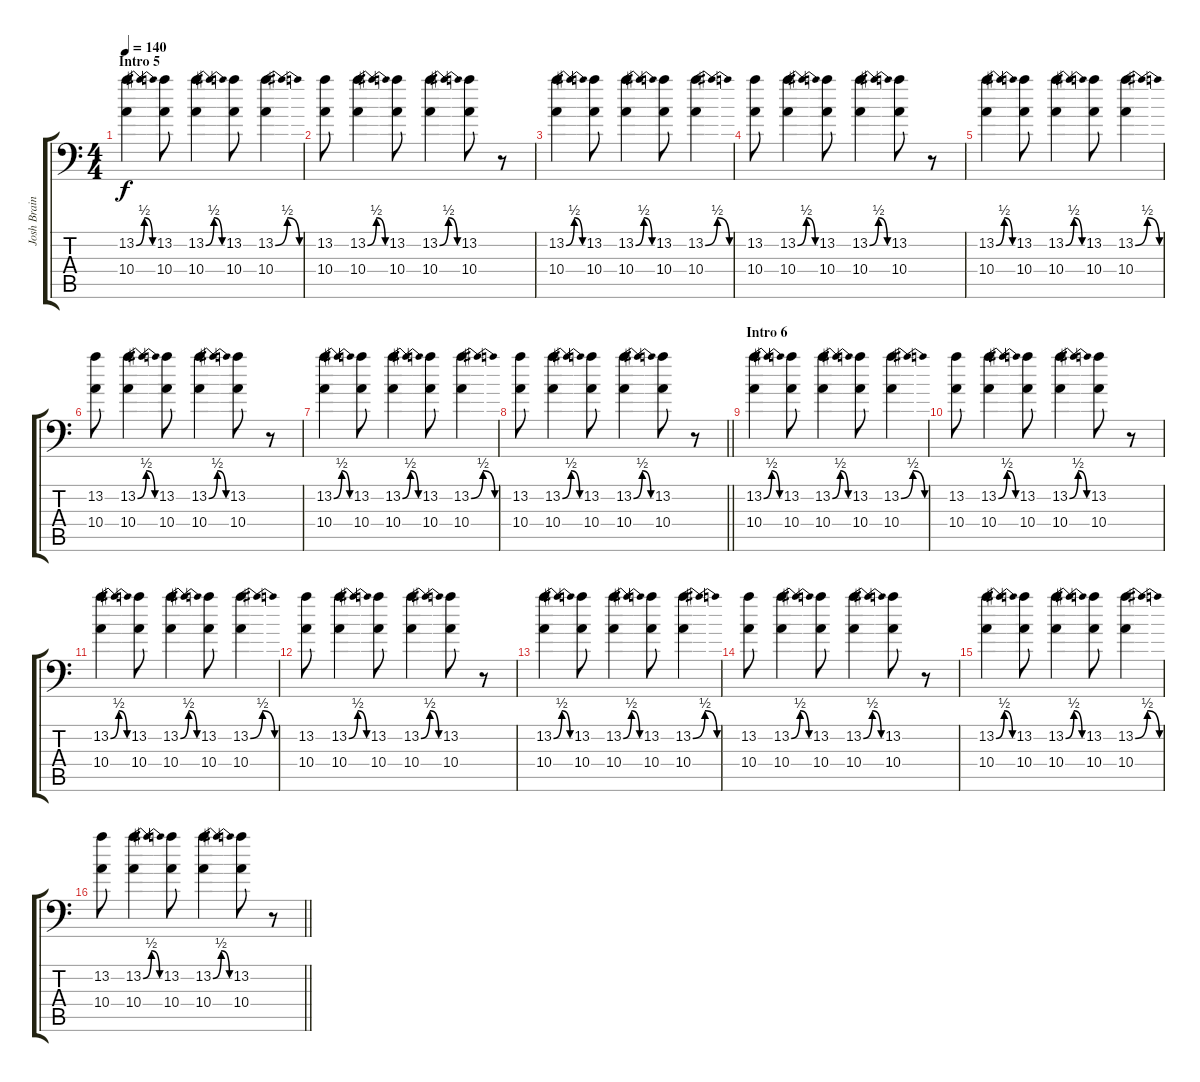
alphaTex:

\track ("Josh Brainard" "Josh Brain") {instrument distortionguitar}
\staff {score tabs}
\tuning (Db4 Ab3 E3 B2 Gb2 Gb1) {hide}
\ts (4 4)
\section ("" "Intro 5")
\tempo 140
\clef f4
\ks c
(13.2{be (bendrelease 0 0 10 2 20 2 60 0)} 10.4).4{dy f} (13.2 10.4).8 (13.2{be (bendrelease 0 0 10 2 20 2 60 0)} 10.4).4 (13.2 10.4).8 (13.2{be (bendrelease 0 0 10 2 20 2 60 0)} 10.4).4 |
(13.2 10.4).8 (13.2{be (bendrelease 0 0 10 2 20 2 60 0)} 10.4).4 (13.2 10.4).8 (13.2{be (bendrelease 0 0 10 2 20 2 60 0)} 10.4).4 (13.2 10.4).8 r.8 |
(13.2{be (bendrelease 0 0 10 2 20 2 60 0)} 10.4).4 (13.2 10.4).8 (13.2{be (bendrelease 0 0 10 2 20 2 60 0)} 10.4).4 (13.2 10.4).8 (13.2{be (bendrelease 0 0 10 2 20 2 60 0)} 10.4).4 |
(13.2 10.4).8 (13.2{be (bendrelease 0 0 10 2 20 2 60 0)} 10.4).4 (13.2 10.4).8 (13.2{be (bendrelease 0 0 10 2 20 2 60 0)} 10.4).4 (13.2 10.4).8 r.8 |
(13.2{be (bendrelease 0 0 10 2 20 2 60 0)} 10.4).4 (13.2 10.4).8 (13.2{be (bendrelease 0 0 10 2 20 2 60 0)} 10.4).4 (13.2 10.4).8 (13.2{be (bendrelease 0 0 10 2 20 2 60 0)} 10.4).4 |
(13.2 10.4).8 (13.2{be (bendrelease 0 0 10 2 20 2 60 0)} 10.4).4 (13.2 10.4).8 (13.2{be (bendrelease 0 0 10 2 20 2 60 0)} 10.4).4 (13.2 10.4).8 r.8 |
(13.2{be (bendrelease 0 0 10 2 20 2 60 0)} 10.4).4 (13.2 10.4).8 (13.2{be (bendrelease 0 0 10 2 20 2 60 0)} 10.4).4 (13.2 10.4).8 (13.2{be (bendrelease 0 0 10 2 20 2 60 0)} 10.4).4 |
\barLineRight lightlight
(13.2 10.4).8 (13.2{be (bendrelease 0 0 10 2 20 2 60 0)} 10.4).4 (13.2 10.4).8 (13.2{be (bendrelease 0 0 10 2 20 2 60 0)} 10.4).4 (13.2 10.4).8 r.8 |
\section ("" "Intro 6")
(13.2{be (bendrelease 0 0 10 2 20 2 60 0)} 10.4).4 (13.2 10.4).8 (13.2{be (bendrelease 0 0 10 2 20 2 60 0)} 10.4).4 (13.2 10.4).8 (13.2{be (bendrelease 0 0 10 2 20 2 60 0)} 10.4).4 |
(13.2 10.4).8 (13.2{be (bendrelease 0 0 10 2 20 2 60 0)} 10.4).4 (13.2 10.4).8 (13.2{be (bendrelease 0 0 10 2 20 2 60 0)} 10.4).4 (13.2 10.4).8 r.8 |
(13.2{be (bendrelease 0 0 10 2 20 2 60 0)} 10.4).4 (13.2 10.4).8 (13.2{be (bendrelease 0 0 10 2 20 2 60 0)} 10.4).4 (13.2 10.4).8 (13.2{be (bendrelease 0 0 10 2 20 2 60 0)} 10.4).4 |
(13.2 10.4).8 (13.2{be (bendrelease 0 0 10 2 20 2 60 0)} 10.4).4 (13.2 10.4).8 (13.2{be (bendrelease 0 0 10 2 20 2 60 0)} 10.4).4 (13.2 10.4).8 r.8 |
(13.2{be (bendrelease 0 0 10 2 20 2 60 0)} 10.4).4 (13.2 10.4).8 (13.2{be (bendrelease 0 0 10 2 20 2 60 0)} 10.4).4 (13.2 10.4).8 (13.2{be (bendrelease 0 0 10 2 20 2 60 0)} 10.4).4 |
(13.2 10.4).8 (13.2{be (bendrelease 0 0 10 2 20 2 60 0)} 10.4).4 (13.2 10.4).8 (13.2{be (bendrelease 0 0 10 2 20 2 60 0)} 10.4).4 (13.2 10.4).8 r.8 |
(13.2{be (bendrelease 0 0 10 2 20 2 60 0)} 10.4).4 (13.2 10.4).8 (13.2{be (bendrelease 0 0 10 2 20 2 60 0)} 10.4).4 (13.2 10.4).8 (13.2{be (bendrelease 0 0 10 2 20 2 60 0)} 10.4).4 |
\barLineRight lightlight
(13.2 10.4).8 (13.2{be (bendrelease 0 0 10 2 20 2 60 0)} 10.4).4 (13.2 10.4).8 (13.2{be (bendrelease 0 0 10 2 20 2 60 0)} 10.4).4 (13.2 10.4).8 r.8
